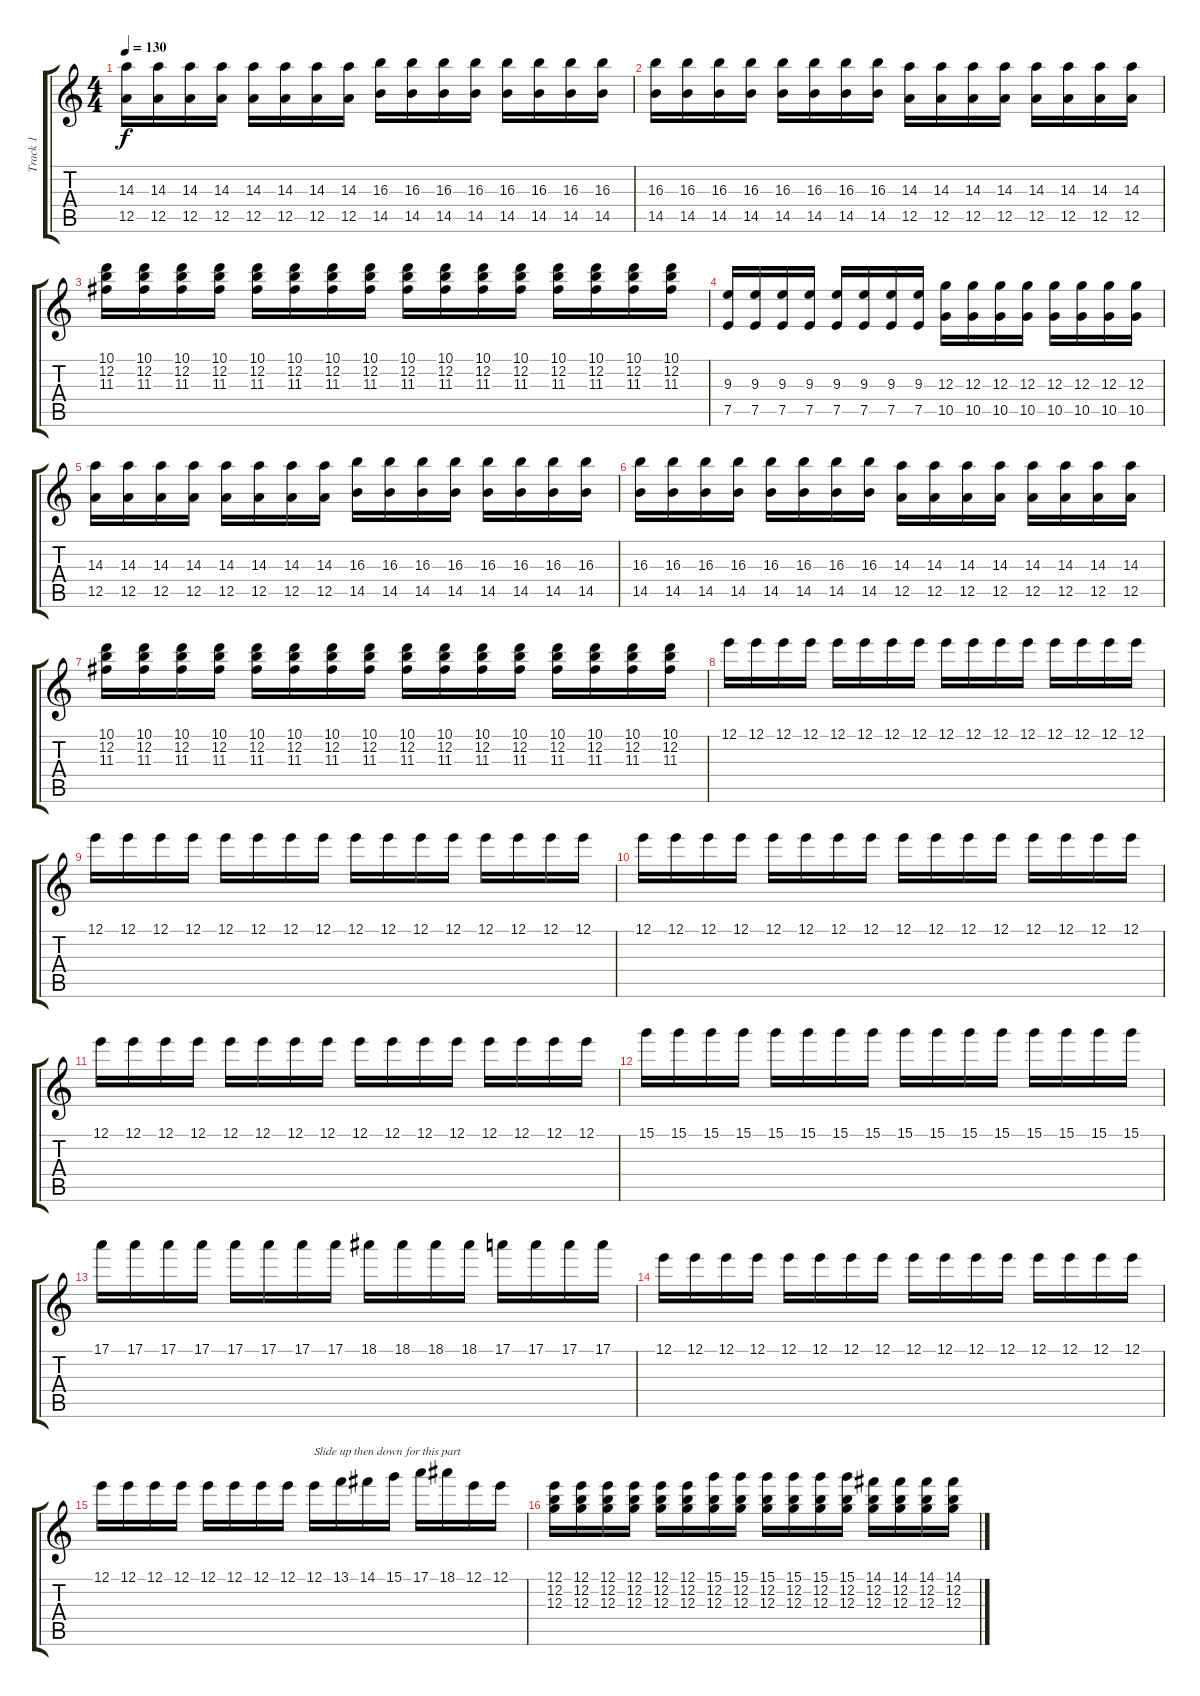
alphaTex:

\track ("Track 1" "Track 1") {instrument overdrivenguitar}
\staff {score tabs}
\tuning (E4 B3 G3 D3 A2 E2) {hide}
\ts (4 4)
\tempo 130
\clef g2
\ks c
(14.3 12.5).16{dy f} (14.3 12.5).16 (14.3 12.5).16 (14.3 12.5).16 (14.3 12.5).16 (14.3 12.5).16 (14.3 12.5).16 (14.3 12.5).16 (16.3 14.5).16 (16.3 14.5).16 (16.3 14.5).16 (16.3 14.5).16 (16.3 14.5).16 (16.3 14.5).16 (16.3 14.5).16 (16.3 14.5).16 |
(16.3 14.5).16 (16.3 14.5).16 (16.3 14.5).16 (16.3 14.5).16 (16.3 14.5).16 (16.3 14.5).16 (16.3 14.5).16 (16.3 14.5).16 (14.3 12.5).16 (14.3 12.5).16 (14.3 12.5).16 (14.3 12.5).16 (14.3 12.5).16 (14.3 12.5).16 (14.3 12.5).16 (14.3 12.5).16 |
(10.1 12.2 11.3).16 (10.1 12.2 11.3).16 (10.1 12.2 11.3).16 (10.1 12.2 11.3).16 (10.1 12.2 11.3).16 (10.1 12.2 11.3).16 (10.1 12.2 11.3).16 (10.1 12.2 11.3).16 (10.1 12.2 11.3).16 (10.1 12.2 11.3).16 (10.1 12.2 11.3).16 (10.1 12.2 11.3).16 (10.1 12.2 11.3).16 (10.1 12.2 11.3).16 (10.1 12.2 11.3).16 (10.1 12.2 11.3).16 |
(9.3 7.5).16 (9.3 7.5).16 (9.3 7.5).16 (9.3 7.5).16 (9.3 7.5).16 (9.3 7.5).16 (9.3 7.5).16 (9.3 7.5).16 (12.3 10.5).16 (12.3 10.5).16 (12.3 10.5).16 (12.3 10.5).16 (12.3 10.5).16 (12.3 10.5).16 (12.3 10.5).16 (12.3 10.5).16 |
(14.3 12.5).16 (14.3 12.5).16 (14.3 12.5).16 (14.3 12.5).16 (14.3 12.5).16 (14.3 12.5).16 (14.3 12.5).16 (14.3 12.5).16 (16.3 14.5).16 (16.3 14.5).16 (16.3 14.5).16 (16.3 14.5).16 (16.3 14.5).16 (16.3 14.5).16 (16.3 14.5).16 (16.3 14.5).16 |
(16.3 14.5).16 (16.3 14.5).16 (16.3 14.5).16 (16.3 14.5).16 (16.3 14.5).16 (16.3 14.5).16 (16.3 14.5).16 (16.3 14.5).16 (14.3 12.5).16 (14.3 12.5).16 (14.3 12.5).16 (14.3 12.5).16 (14.3 12.5).16 (14.3 12.5).16 (14.3 12.5).16 (14.3 12.5).16 |
(10.1 12.2 11.3).16 (10.1 12.2 11.3).16 (10.1 12.2 11.3).16 (10.1 12.2 11.3).16 (10.1 12.2 11.3).16 (10.1 12.2 11.3).16 (10.1 12.2 11.3).16 (10.1 12.2 11.3).16 (10.1 12.2 11.3).16 (10.1 12.2 11.3).16 (10.1 12.2 11.3).16 (10.1 12.2 11.3).16 (10.1 12.2 11.3).16 (10.1 12.2 11.3).16 (10.1 12.2 11.3).16 (10.1 12.2 11.3).16 |
12.1.16 12.1.16 12.1.16 12.1.16 12.1.16 12.1.16 12.1.16 12.1.16 12.1.16 12.1.16 12.1.16 12.1.16 12.1.16 12.1.16 12.1.16 12.1.16 |
12.1.16 12.1.16 12.1.16 12.1.16 12.1.16 12.1.16 12.1.16 12.1.16 12.1.16 12.1.16 12.1.16 12.1.16 12.1.16 12.1.16 12.1.16 12.1.16 |
12.1.16 12.1.16 12.1.16 12.1.16 12.1.16 12.1.16 12.1.16 12.1.16 12.1.16 12.1.16 12.1.16 12.1.16 12.1.16 12.1.16 12.1.16 12.1.16 |
12.1.16 12.1.16 12.1.16 12.1.16 12.1.16 12.1.16 12.1.16 12.1.16 12.1.16 12.1.16 12.1.16 12.1.16 12.1.16 12.1.16 12.1.16 12.1.16 |
15.1.16 15.1.16 15.1.16 15.1.16 15.1.16 15.1.16 15.1.16 15.1.16 15.1.16 15.1.16 15.1.16 15.1.16 15.1.16 15.1.16 15.1.16 15.1.16 |
17.1.16 17.1.16 17.1.16 17.1.16 17.1.16 17.1.16 17.1.16 17.1.16 18.1.16 18.1.16 18.1.16 18.1.16 17.1.16 17.1.16 17.1.16 17.1.16 |
12.1.16 12.1.16 12.1.16 12.1.16 12.1.16 12.1.16 12.1.16 12.1.16 12.1.16 12.1.16 12.1.16 12.1.16 12.1.16 12.1.16 12.1.16 12.1.16 |
12.1.16 12.1.16 12.1.16 12.1.16 12.1.16 12.1.16 12.1.16 12.1.16 12.1.16{txt "Slide up then down for this part"} 13.1.16 14.1.16 15.1.16 17.1.16 18.1.16 12.1.16 12.1.16 |
(12.1 12.2 12.3).16 (12.1 12.2 12.3).16 (12.1 12.2 12.3).16 (12.1 12.2 12.3).16 (12.1 12.2 12.3).16 (12.1 12.2 12.3).16 (15.1 12.2 12.3).16 (15.1 12.2 12.3).16 (15.1 12.2 12.3).16 (15.1 12.2 12.3).16 (15.1 12.2 12.3).16 (15.1 12.2 12.3).16 (14.1 12.2 12.3).16 (14.1 12.2 12.3).16 (14.1 12.2 12.3).16 (14.1 12.2 12.3).16
